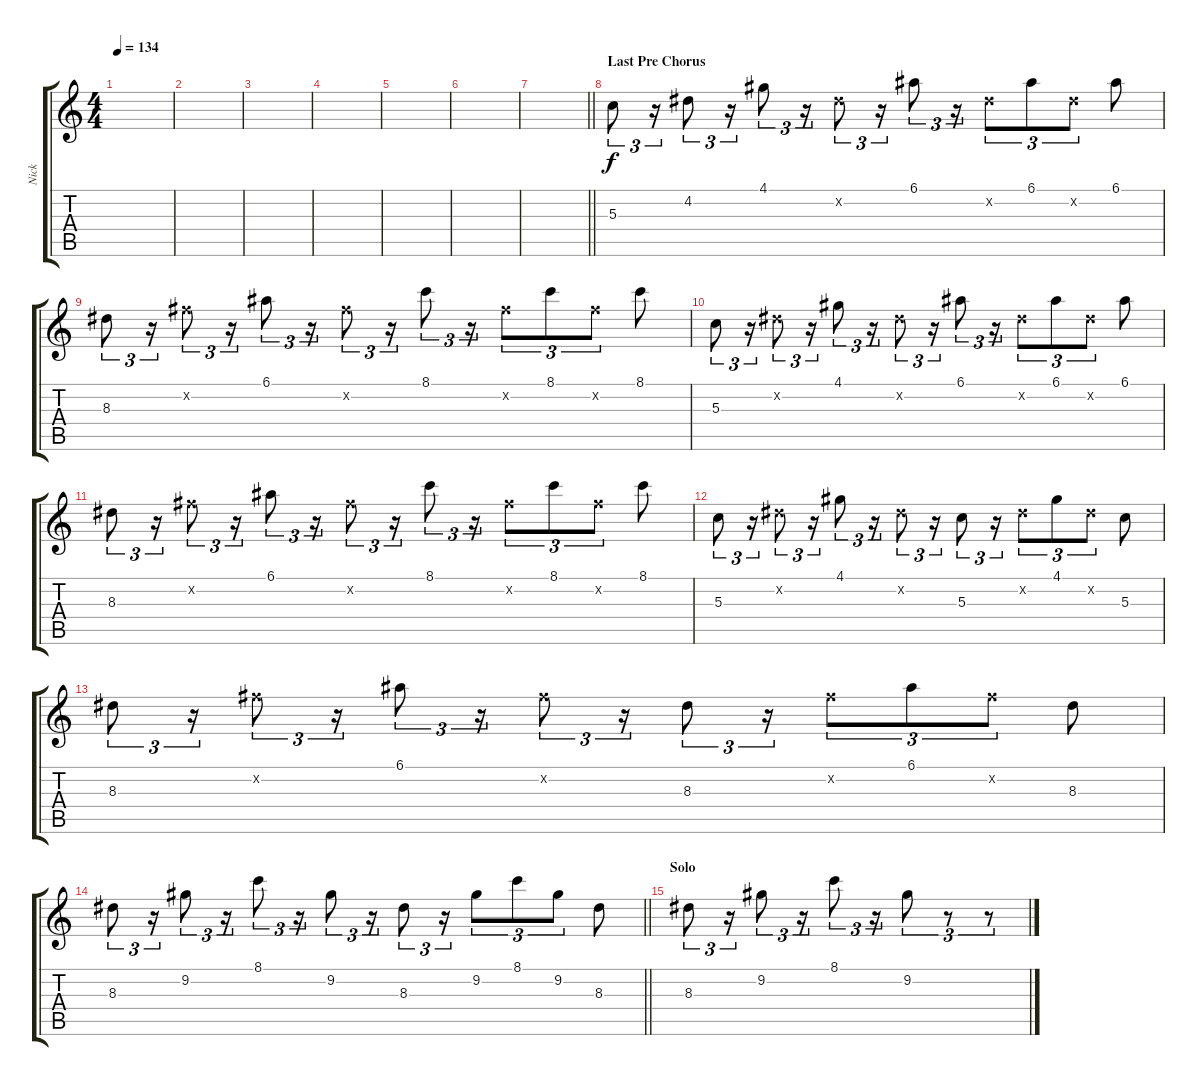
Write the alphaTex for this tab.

\track ("Nick" "Nick") {instrument electricguitarjazz}
\staff {score tabs}
\tuning (E4 B3 G3 D3 A2 E2) {hide}
\ts (4 4)
\tempo 134
\clef g2
\ks c
|
|
|
|
|
|
\barLineRight lightlight
|
\section ("" "Last Pre Chorus")
5.3.8{tu (3 2) volume 10 instrument overdrivenguitar} r.16{tu (3 2)} 4.2.8{tu (3 2)} r.16{tu (3 2)} 4.1.8{tu (3 2)} r.16{tu (3 2)} 4.2{x}.8{tu (3 2)} r.16{tu (3 2)} 6.1.8{tu (3 2)} r.16{tu (3 2)} 4.2{x}.8{tu (3 2)} 6.1.8{tu (3 2)} 4.2{x}.8{tu (3 2)} 6.1.8 |
8.3.8{tu (3 2)} r.16{tu (3 2)} 7.2{x}.8{tu (3 2)} r.16{tu (3 2)} 6.1.8{tu (3 2)} r.16{tu (3 2)} 7.2{x}.8{tu (3 2)} r.16{tu (3 2)} 8.1.8{tu (3 2)} r.16{tu (3 2)} 7.2{x}.8{tu (3 2)} 8.1.8{tu (3 2)} 7.2{x}.8{tu (3 2)} 8.1.8 |
5.3.8{tu (3 2)} r.16{tu (3 2)} 4.2{x}.8{tu (3 2)} r.16{tu (3 2)} 4.1.8{tu (3 2)} r.16{tu (3 2)} 4.2{x}.8{tu (3 2)} r.16{tu (3 2)} 6.1.8{tu (3 2)} r.16{tu (3 2)} 4.2{x}.8{tu (3 2)} 6.1.8{tu (3 2)} 4.2{x}.8{tu (3 2)} 6.1.8 |
8.3.8{tu (3 2)} r.16{tu (3 2)} 7.2{x}.8{tu (3 2)} r.16{tu (3 2)} 6.1.8{tu (3 2)} r.16{tu (3 2)} 7.2{x}.8{tu (3 2)} r.16{tu (3 2)} 8.1.8{tu (3 2)} r.16{tu (3 2)} 7.2{x}.8{tu (3 2)} 8.1.8{tu (3 2)} 7.2{x}.8{tu (3 2)} 8.1.8 |
5.3.8{tu (3 2)} r.16{tu (3 2)} 4.2{x}.8{tu (3 2)} r.16{tu (3 2)} 4.1.8{tu (3 2)} r.16{tu (3 2)} 4.2{x}.8{tu (3 2)} r.16{tu (3 2)} 5.3.8{tu (3 2)} r.16{tu (3 2)} 4.2{x}.8{tu (3 2)} 4.1.8{tu (3 2)} 4.2{x}.8{tu (3 2)} 5.3.8 |
8.3.8{tu (3 2)} r.16{tu (3 2)} 7.2{x}.8{tu (3 2)} r.16{tu (3 2)} 6.1.8{tu (3 2)} r.16{tu (3 2)} 7.2{x}.8{tu (3 2)} r.16{tu (3 2)} 8.3.8{tu (3 2)} r.16{tu (3 2)} 7.2{x}.8{tu (3 2)} 6.1.8{tu (3 2)} 7.2{x}.8{tu (3 2)} 8.3.8 |
\barLineRight lightlight
8.3.8{tu (3 2)} r.16{tu (3 2)} 9.2.8{tu (3 2)} r.16{tu (3 2)} 8.1.8{tu (3 2)} r.16{tu (3 2)} 9.2.8{tu (3 2)} r.16{tu (3 2)} 8.3.8{tu (3 2)} r.16{tu (3 2)} 9.2.8{tu (3 2)} 8.1.8{tu (3 2)} 9.2.8{tu (3 2)} 8.3.8 |
\section ("" "Solo")
8.3.8{tu (3 2)} r.16{tu (3 2)} 9.2.8{tu (3 2)} r.16{tu (3 2)} 8.1.8{tu (3 2)} r.16{tu (3 2)} 9.2.8{tu (3 2)} r.8{tu (3 2)} r.8{tu (3 2)}
